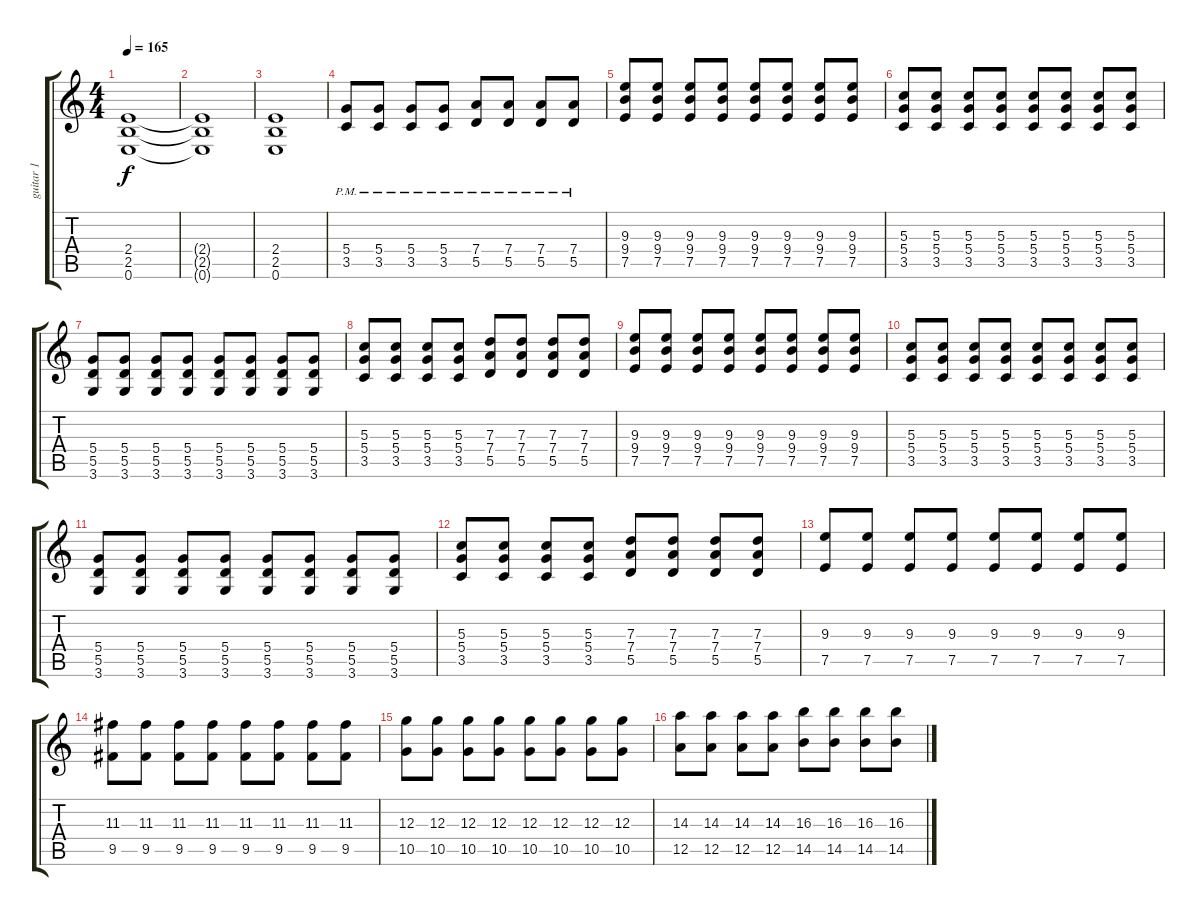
\track ("guitar 1" "guitar 1") {instrument overdrivenguitar}
\staff {score tabs}
\tuning (E4 B3 G3 D3 A2 E2) {hide}
\ts (4 4)
\tempo 165
\clef g2
\ks c
(2.4 2.5 0.6).1{dy f} |
(2.4{t} 2.5{t} 0.6{t}).1 |
(2.4 2.5 0.6).1 |
(5.4{pm} 3.5{pm}).8 (5.4{pm} 3.5{pm}).8 (5.4{pm} 3.5{pm}).8 (5.4{pm} 3.5{pm}).8 (7.4{pm} 5.5{pm}).8 (7.4{pm} 5.5{pm}).8 (7.4{pm} 5.5{pm}).8 (7.4{pm} 5.5{pm}).8 |
(9.3 9.4 7.5).8 (9.3 9.4 7.5).8 (9.3 9.4 7.5).8 (9.3 9.4 7.5).8 (9.3 9.4 7.5).8 (9.3 9.4 7.5).8 (9.3 9.4 7.5).8 (9.3 9.4 7.5).8 |
(5.3 5.4 3.5).8 (5.3 5.4 3.5).8 (5.3 5.4 3.5).8 (5.3 5.4 3.5).8 (5.3 5.4 3.5).8 (5.3 5.4 3.5).8 (5.3 5.4 3.5).8 (5.3 5.4 3.5).8 |
(5.4 5.5 3.6).8 (5.4 5.5 3.6).8 (5.4 5.5 3.6).8 (5.4 5.5 3.6).8 (5.4 5.5 3.6).8 (5.4 5.5 3.6).8 (5.4 5.5 3.6).8 (5.4 5.5 3.6).8 |
(5.3 5.4 3.5).8 (5.3 5.4 3.5).8 (5.3 5.4 3.5).8 (5.3 5.4 3.5).8 (7.3 7.4 5.5).8 (7.3 7.4 5.5).8 (7.3 7.4 5.5).8 (7.3 7.4 5.5).8 |
(9.3 9.4 7.5).8 (9.3 9.4 7.5).8 (9.3 9.4 7.5).8 (9.3 9.4 7.5).8 (9.3 9.4 7.5).8 (9.3 9.4 7.5).8 (9.3 9.4 7.5).8 (9.3 9.4 7.5).8 |
(5.3 5.4 3.5).8 (5.3 5.4 3.5).8 (5.3 5.4 3.5).8 (5.3 5.4 3.5).8 (5.3 5.4 3.5).8 (5.3 5.4 3.5).8 (5.3 5.4 3.5).8 (5.3 5.4 3.5).8 |
(5.4 5.5 3.6).8 (5.4 5.5 3.6).8 (5.4 5.5 3.6).8 (5.4 5.5 3.6).8 (5.4 5.5 3.6).8 (5.4 5.5 3.6).8 (5.4 5.5 3.6).8 (5.4 5.5 3.6).8 |
(5.3 5.4 3.5).8 (5.3 5.4 3.5).8 (5.3 5.4 3.5).8 (5.3 5.4 3.5).8 (7.3 7.4 5.5).8 (7.3 7.4 5.5).8 (7.3 7.4 5.5).8 (7.3 7.4 5.5).8 |
(9.3 7.5).8 (9.3 7.5).8 (9.3 7.5).8 (9.3 7.5).8 (9.3 7.5).8 (9.3 7.5).8 (9.3 7.5).8 (9.3 7.5).8 |
(11.3 9.5).8 (11.3 9.5).8 (11.3 9.5).8 (11.3 9.5).8 (11.3 9.5).8 (11.3 9.5).8 (11.3 9.5).8 (11.3 9.5).8 |
(12.3 10.5).8 (12.3 10.5).8 (12.3 10.5).8 (12.3 10.5).8 (12.3 10.5).8 (12.3 10.5).8 (12.3 10.5).8 (12.3 10.5).8 |
(14.3 12.5).8 (14.3 12.5).8 (14.3 12.5).8 (14.3 12.5).8 (16.3 14.5).8 (16.3 14.5).8 (16.3 14.5).8 (16.3 14.5).8
